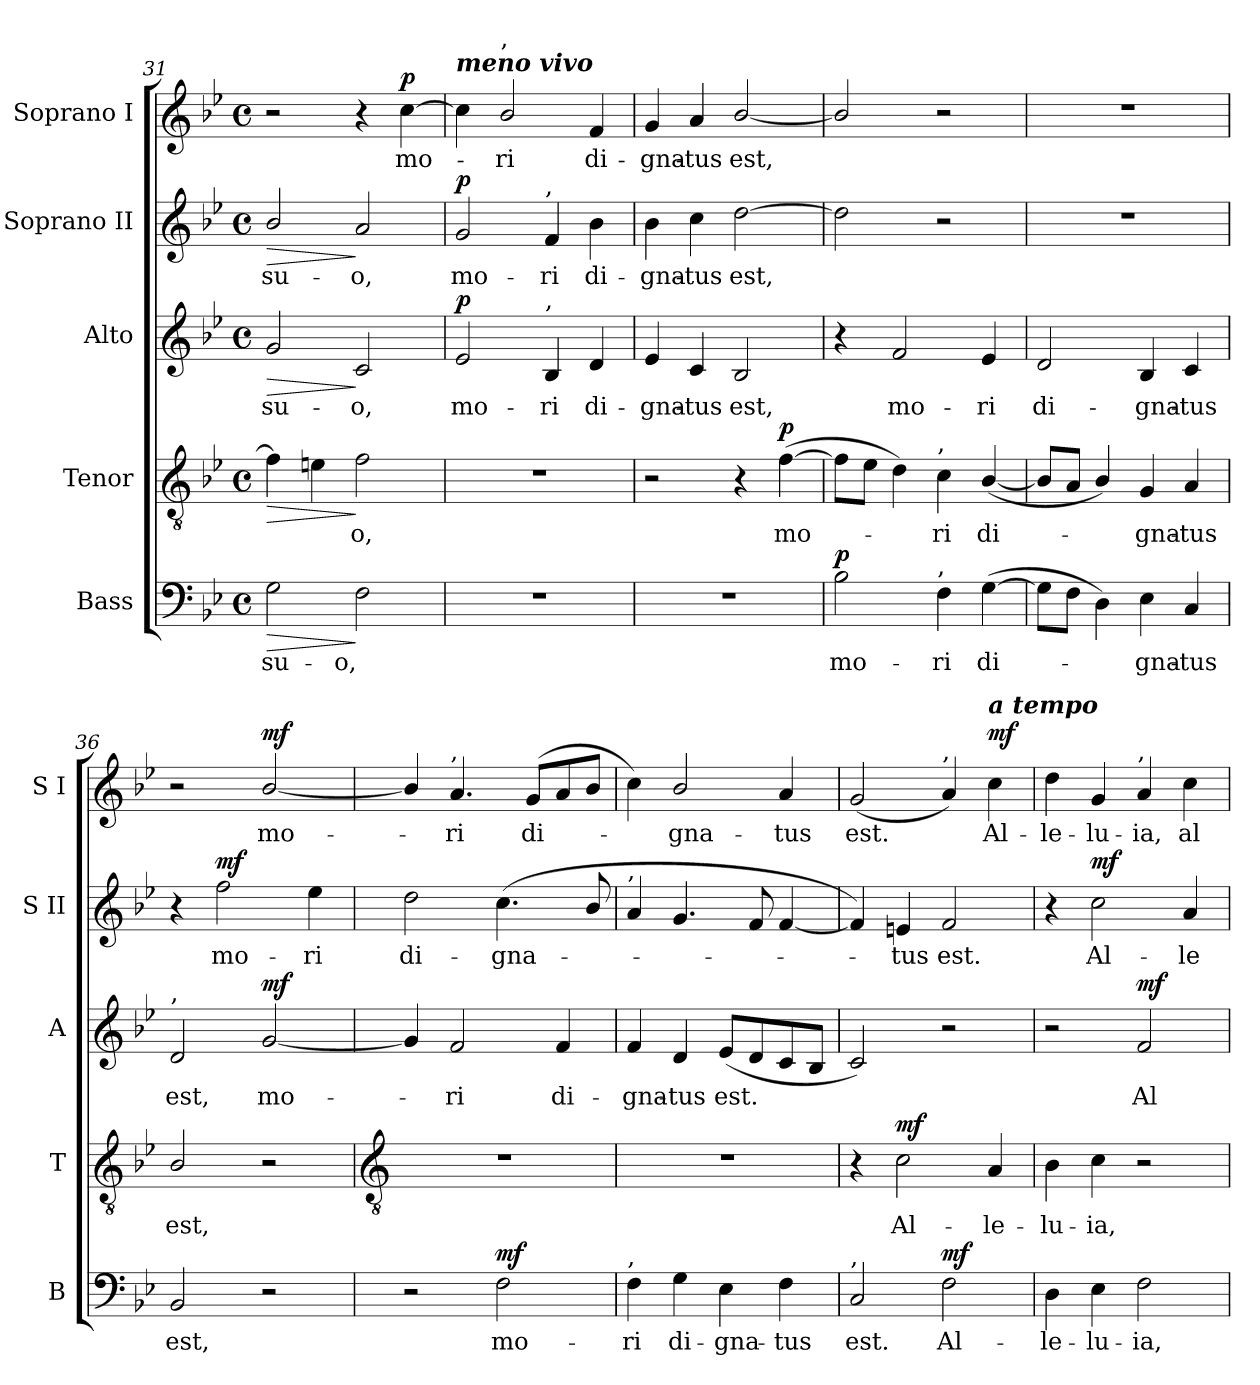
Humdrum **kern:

**kern	**text	**dynam	**kern	**text	**dynam	**kern	**text	**dynam	**kern	**text	**dynam	**kern	**text	**dynam
*part5	*part5	*part5	*part4	*part4	*part4	*part3	*part3	*part3	*part2	*part2	*part2	*part1	*part1	*part1
*staff5	*staff5	*staff5	*staff4	*staff4	*staff4	*staff3	*staff3	*staff3	*staff2	*staff2	*staff2	*staff1	*staff1	*staff1
*I"Bass	*	*	*I"Tenor	*	*	*I"Alto	*	*	*I"Soprano II	*	*	*I"Soprano I	*	*
*I'B	*	*	*I'T	*	*	*I'A	*	*	*I'S II	*	*	*I'S I	*	*
!!LO:LB:g=z
*clefF4	*	*	*clefGv2	*	*	*clefG2	*	*	*clefG2	*	*	*clefG2	*	*
*k[b-e-]	*	*	*k[b-e-]	*	*	*k[b-e-]	*	*	*k[b-e-]	*	*	*k[b-e-]	*	*
*B-:	*	*	*B-:	*	*	*B-:	*	*	*B-:	*	*	*B-:	*	*
*M4/4	*	*	*M4/4	*	*	*M4/4	*	*	*M4/4	*	*	*M4/4	*	*
*met(c)	*	*	*met(c)	*	*	*met(c)	*	*	*met(c)	*	*	*met(c)	*	*
=31	=31	=31	=31	=31	=31	=31	=31	=31	=31	=31	=31	=31	=31	=31
!	!LO:LY:b	!LO:HP:b	!	!	!LO:HP:b	!	!LO:LY:b	!LO:HP:b	!	!LO:LY:b	!LO:HP:b	!	!	!
2G	su-	>	4f]	.	>	2g	su-	>	2b-/	su-	>	2r	.	.
.	.	.	4en	.	.	.	.	.	.	.	.	.	.	.
!	!LO:LY:b	!	!	!LO:LY:b	!	!	!LO:LY:b	!	!	!LO:LY:b	!	!	!	!
2F	-o,	]	2f	o,	]	2c	-o,	]	2a	-o,	]	4r	.	.
!	!	!	!	!	!	!	!	!	!	!	!	!	!LO:LY:b	!LO:DY:b
.	.	.	.	.	.	.	.	.	.	.	.	[4cc	mo-	p
=32	=32	=32	=32	=32	=32	=32	=32	=32	=32	=32	=32	=32	=32	=32
!	!	!	!	!	!	!	!	!	!	!	!	!LO:TX:a:Bi:t=meno vivo	!	!
!	!	!	!	!	!	!	!LO:LY:b	!LO:DY:b	!	!LO:LY:b	!LO:DY:b	!	!	!
1r	.	.	1r	.	.	2e-	mo-	p	2g	mo-	p	4cc]	.	.
!	!	!	!	!	!	!	!	!	!	!	!	!LO:TX:a:t=,	!	!
!	!	!	!	!	!	!	!	!	!	!	!	!	!LO:LY:b	!
.	.	.	.	.	.	.	.	.	.	.	.	2b-/	ri	.
!	!	!	!	!	!	!	!	!	!LO:TX:a:t=,	!	!	!	!	!
!	!	!	!	!	!	!LO:TX:a:t=,	!	!	!	!	!	!	!	!
!	!	!	!	!	!	!	!LO:LY:b	!	!	!LO:LY:b	!	!	!	!
.	.	.	.	.	.	4B-	-ri	.	4f	-ri	.	.	.	.
!	!	!	!	!	!	!	!LO:LY:b	!	!	!LO:LY:b	!	!	!LO:LY:b	!
.	.	.	.	.	.	4d	di-	.	4b-	di-	.	4f	di-	.
=33	=33	=33	=33	=33	=33	=33	=33	=33	=33	=33	=33	=33	=33	=33
!	!	!	!	!	!	!	!LO:LY:b	!	!	!LO:LY:b	!	!	!LO:LY:b	!
1r	.	.	2r	.	.	4e-	-gna-	.	4b-	-gna-	.	4g	-gna-	.
!	!	!	!	!	!	!	!LO:LY:b	!	!	!LO:LY:b	!	!	!LO:LY:b	!
.	.	.	.	.	.	4c	-tus	.	4cc	-tus	.	4a	-tus	.
!	!	!	!	!	!	!	!LO:LY:b	!	!	!LO:LY:b	!	!	!LO:LY:b	!
.	.	.	4r	.	.	2B-	est,	.	[2dd	est,	.	[2b-/	est,	.
!	!	!	!	!LO:LY:b	!LO:DY:b	!	!	!	!	!	!	!	!	!
.	.	.	(>[4f	mo-	p	.	.	.	.	.	.	.	.	.
=34	=34	=34	=34	=34	=34	=34	=34	=34	=34	=34	=34	=34	=34	=34
!	!LO:LY:b	!LO:DY:b	!	!	!	!	!	!	!	!	!	!	!	!
2B-	mo-	p	8fL]	.	.	4r	.	.	2dd]	.	.	2b-/]	.	.
.	.	.	8e-J	.	.	.	.	.	.	.	.	.	.	.
!	!	!	!	!	!	!	!LO:LY:b	!	!	!	!	!	!	!
.	.	.	4d)	.	.	2f	mo-	.	.	.	.	.	.	.
!	!	!	!LO:TX:a:t=,	!	!	!	!	!	!	!	!	!	!	!
!LO:TX:a:t=,	!	!	!	!	!	!	!	!	!	!	!	!	!	!
!	!LO:LY:b	!	!	!LO:LY:b	!	!	!	!	!	!	!	!	!	!
4F	-ri	.	4c	ri	.	.	.	.	2r	.	.	2r	.	.
!	!LO:LY:b	!	!	!LO:LY:b	!	!	!LO:LY:b	!	!	!	!	!	!	!
(>[4G	di-	.	(<[4B-/	di-	.	4e-	-ri	.	.	.	.	.	.	.
=35	=35	=35	=35	=35	=35	=35	=35	=35	=35	=35	=35	=35	=35	=35
!	!	!	!	!	!	!	!LO:LY:b	!	!	!	!	!	!	!
8GL]	.	.	8B-L]	.	.	2d	di-	.	1r	.	.	1r	.	.
8FJ	.	.	8AJ	.	.	.	.	.	.	.	.	.	.	.
4D)	.	.	4B-/)	.	.	.	.	.	.	.	.	.	.	.
!	!LO:LY:b	!	!	!LO:LY:b	!	!	!LO:LY:b	!	!	!	!	!	!	!
4E-	gna-	.	4G	gna-	.	4B-	-gna-	.	.	.	.	.	.	.
!	!LO:LY:b	!	!	!LO:LY:b	!	!	!LO:LY:b	!	!	!	!	!	!	!
4C	-tus	.	4A	-tus	.	4c	-tus	.	.	.	.	.	.	.
=36	=36	=36	=36	=36	=36	=36	=36	=36	=36	=36	=36	=36	=36	=36
!	!	!	!	!	!	!LO:TX:a:t=,	!	!	!	!	!	!	!	!
!	!LO:LY:b	!	!	!LO:LY:b	!	!	!LO:LY:b	!	!	!	!	!	!	!
2BB-	est,	.	2B-/	est,	.	2d	est,	.	4r	.	.	2r	.	.
!	!	!	!	!	!	!	!	!	!	!LO:LY:b	!LO:DY:b	!	!	!
.	.	.	.	.	.	.	.	.	2ff	mo-	mf	.	.	.
!	!	!	!	!	!	!	!LO:LY:b	!LO:DY:b	!	!	!	!	!LO:LY:b	!LO:DY:b
2r	.	.	2r	.	.	[2g	mo-	mf	.	.	.	[2b-/	mo-	mf
!	!	!	!	!	!	!	!	!	!	!LO:LY:b	!	!	!	!
.	.	.	.	.	.	.	.	.	4ee-	-ri	.	.	.	.
!!LO:LB:g=z
=37	=37	=37	=37	=37	=37	=37	=37	=37	=37	=37	=37	=37	=37	=37
*	*	*	*clefGv2	*	*	*	*	*	*	*	*	*	*	*
!	!	!	!	!	!	!	!	!	!	!LO:LY:b	!	!	!	!
2r	.	.	1r	.	.	4g]	.	.	2dd	di-	.	4b-/]	.	.
!	!	!	!	!	!	!	!	!	!	!	!	!LO:TX:a:t=,	!	!
!	!	!	!	!	!	!	!LO:LY:b	!	!	!	!	!	!LO:LY:b	!
.	.	.	.	.	.	2f	ri	.	.	.	.	4.a	ri	.
!	!LO:LY:b	!LO:DY:b	!	!	!	!	!	!	!	!LO:LY:b	!	!	!	!
2F	mo-	mf	.	.	.	.	.	.	(<4.cc	-gna-	.	.	.	.
!	!	!	!	!	!	!	!	!	!	!	!	!	!LO:LY:b	!
.	.	.	.	.	.	.	.	.	.	.	.	(<8gL	di-	.
!	!	!	!	!	!	!	!LO:LY:b	!	!	!	!	!	!	!
.	.	.	.	.	.	4f	di-	.	.	.	.	8a	.	.
.	.	.	.	.	.	.	.	.	8b-/	.	.	8b-J	.	.
=38	=38	=38	=38	=38	=38	=38	=38	=38	=38	=38	=38	=38	=38	=38
!	!	!	!	!	!	!	!	!	!LO:TX:a:t=,	!	!	!	!	!
!LO:TX:a:t=,	!	!	!	!	!	!	!	!	!	!	!	!	!	!
!	!LO:LY:b	!	!	!	!	!	!LO:LY:b	!	!	!	!	!	!	!
4F	-ri	.	1r	.	.	4f	-gna-	.	4a	.	.	4cc)	.	.
!	!LO:LY:b	!	!	!	!	!	!LO:LY:b	!	!	!	!	!	!LO:LY:b	!
4G	di-	.	.	.	.	4d	-tus	.	4.g	.	.	2b-/	gna-	.
!	!LO:LY:b	!	!	!	!	!	!LO:LY:b	!	!	!	!	!	!	!
4E-	-gna-	.	.	.	.	(<8e-L	est.	.	.	.	.	.	.	.
.	.	.	.	.	.	8d	.	.	8f	.	.	.	.	.
!	!LO:LY:b	!	!	!	!	!	!	!	!	!	!	!	!LO:LY:b	!
4F	-tus	.	.	.	.	8c	.	.	[4f	.	.	4a	-tus	.
.	.	.	.	.	.	8B-J	.	.	.	.	.	.	.	.
=39	=39	=39	=39	=39	=39	=39	=39	=39	=39	=39	=39	=39	=39	=39
!LO:TX:a:t=,	!	!	!	!	!	!	!	!	!	!	!	!	!	!
!	!LO:LY:b	!	!	!	!	!	!	!	!	!	!	!	!LO:LY:b	!
2C	est.	.	4r	.	.	2c)	.	.	4f])	.	.	(<2g	est.	.
!	!	!	!	!LO:LY:b	!LO:DY:b	!	!	!	!	!LO:LY:b	!	!	!	!
.	.	.	2c	Al-	mf	.	.	.	4en	tus	.	.	.	.
!	!	!	!	!	!	!	!	!	!	!	!	!LO:TX:a:t=,	!	!
!	!LO:LY:b	!LO:DY:b	!	!	!	!	!	!	!	!LO:LY:b	!	!	!	!
2F	Al-	mf	.	.	.	2r	.	.	2f	est.	.	4a)	.	.
!	!	!	!	!	!	!	!	!	!	!	!	!LO:TX:a:Bi:t=a tempo	!	!
!	!	!	!	!LO:LY:b	!	!	!	!	!	!	!	!	!LO:LY:b	!LO:DY:b
.	.	.	4A	-le-	.	.	.	.	.	.	.	4cc	Al-	mf
=40	=40	=40	=40	=40	=40	=40	=40	=40	=40	=40	=40	=40	=40	=40
!	!LO:LY:b	!	!	!LO:LY:b	!	!	!	!	!	!	!	!	!LO:LY:b	!
4D	-le-	.	4B-	-lu-	.	2r	.	.	4r	.	.	4dd	-le-	.
!	!LO:LY:b	!	!	!LO:LY:b	!	!	!	!	!	!LO:LY:b	!LO:DY:b	!	!LO:LY:b	!
4E-	-lu-	.	4c	-ia,	.	.	.	.	2cc	Al-	mf	4g	-lu-	.
!	!	!	!	!	!	!	!	!	!	!	!	!LO:TX:a:t=,	!	!
!	!LO:LY:b	!	!	!	!	!	!LO:LY:b	!LO:DY:b	!	!	!	!	!LO:LY:b	!
2F	-ia,	.	2r	.	.	2f	Al-	mf	.	.	.	4a	-ia,	.
!	!	!	!	!	!	!	!	!	!	!LO:LY:b	!	!	!LO:LY:b	!
.	.	.	.	.	.	.	.	.	4a	-le-	.	4cc	al-	.
=	=	=	=	=	=	=	=	=	=	=	=	=	=	=
*-	*-	*-	*-	*-	*-	*-	*-	*-	*-	*-	*-	*-	*-	*-
